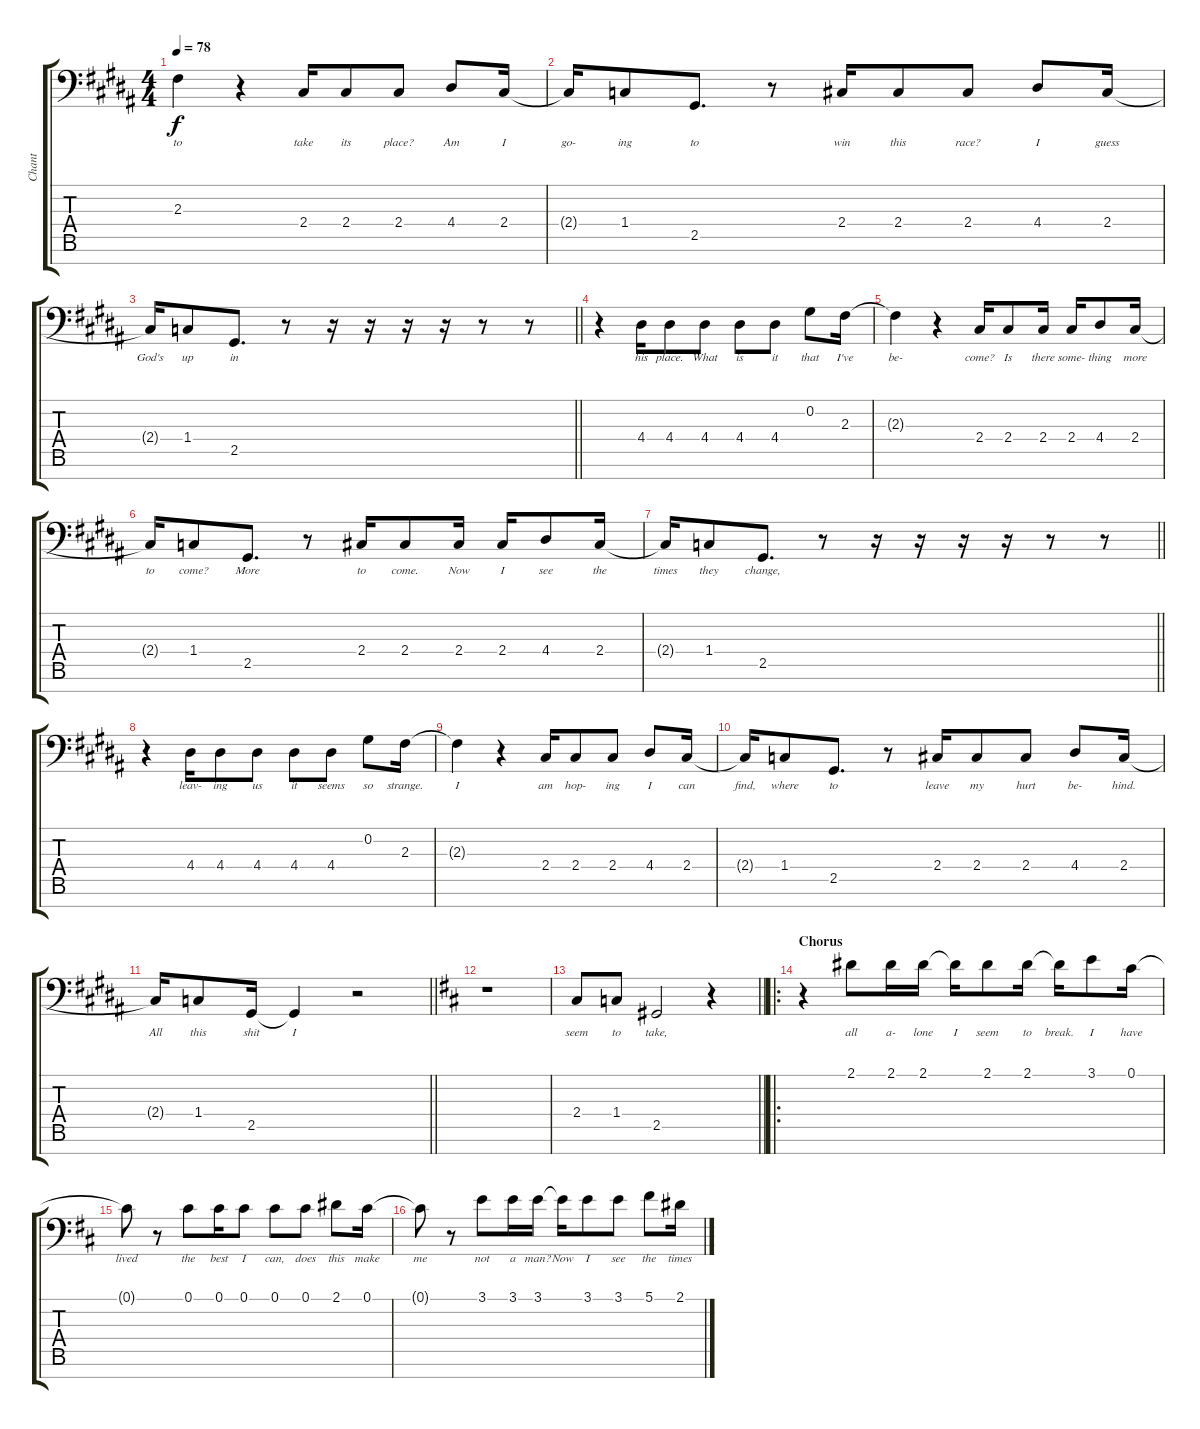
\track ("Chant" "Chant") {instrument trumpet}
\staff {score tabs}
\tuning (Db4 Ab3 E3 B2 Gb2 Db2 Ab1) {hide}
\ts (4 4)
\tempo 78
\clef f4
\ks b
2.3{t}.4{lyrics (0 "to") lyrics (1 "") lyrics (2 "") lyrics (3 "") lyrics (4 "") dy f} r.4 2.4.16{lyrics (0 "take") lyrics (1 "") lyrics (2 "") lyrics (3 "") lyrics (4 "")} 2.4.8{lyrics (0 "its") lyrics (1 "") lyrics (2 "") lyrics (3 "") lyrics (4 "")} 2.4.8{lyrics (0 "place?") lyrics (1 "") lyrics (2 "") lyrics (3 "") lyrics (4 "")} 4.4.8{lyrics (0 "Am") lyrics (1 "") lyrics (2 "") lyrics (3 "") lyrics (4 "")} 2.4.16{lyrics (0 "I") lyrics (1 "") lyrics (2 "") lyrics (3 "") lyrics (4 "")} |
2.4{t}.16{lyrics (0 "go-") lyrics (1 "") lyrics (2 "") lyrics (3 "") lyrics (4 "")} 1.4.8{lyrics (0 "ing") lyrics (1 "") lyrics (2 "") lyrics (3 "") lyrics (4 "")} 2.5.8{d lyrics (0 "to") lyrics (1 "") lyrics (2 "") lyrics (3 "") lyrics (4 "")} r.8 2.4.16{lyrics (0 "win") lyrics (1 "") lyrics (2 "") lyrics (3 "") lyrics (4 "")} 2.4.8{lyrics (0 "this") lyrics (1 "") lyrics (2 "") lyrics (3 "") lyrics (4 "")} 2.4.8{lyrics (0 "race?") lyrics (1 "") lyrics (2 "") lyrics (3 "") lyrics (4 "")} 4.4.8{lyrics (0 "I") lyrics (1 "") lyrics (2 "") lyrics (3 "") lyrics (4 "")} 2.4.16{lyrics (0 "guess") lyrics (1 "") lyrics (2 "") lyrics (3 "") lyrics (4 "")} |
\barLineRight lightlight
2.4{t}.16{lyrics (0 "God's") lyrics (1 "") lyrics (2 "") lyrics (3 "") lyrics (4 "")} 1.4.8{lyrics (0 "up") lyrics (1 "") lyrics (2 "") lyrics (3 "") lyrics (4 "")} 2.5.8{d lyrics (0 "in") lyrics (1 "") lyrics (2 "") lyrics (3 "") lyrics (4 "")} r.8 r.16 r.16 r.16 r.16 r.8 r.8 |
r.4 4.4.16{lyrics (0 "his") lyrics (1 "") lyrics (2 "") lyrics (3 "") lyrics (4 "")} 4.4.8{lyrics (0 "place.") lyrics (1 "") lyrics (2 "") lyrics (3 "") lyrics (4 "")} 4.4.8{lyrics (0 "What") lyrics (1 "") lyrics (2 "") lyrics (3 "") lyrics (4 "")} 4.4.8{lyrics (0 "is") lyrics (1 "") lyrics (2 "") lyrics (3 "") lyrics (4 "")} 4.4.8{lyrics (0 "it") lyrics (1 "") lyrics (2 "") lyrics (3 "") lyrics (4 "")} 0.2.8{lyrics (0 "that") lyrics (1 "") lyrics (2 "") lyrics (3 "") lyrics (4 "")} 2.3.16{lyrics (0 "I've") lyrics (1 "") lyrics (2 "") lyrics (3 "") lyrics (4 "")} |
2.3{t}.4{lyrics (0 "be-") lyrics (1 "") lyrics (2 "") lyrics (3 "") lyrics (4 "")} r.4 2.4.16{lyrics (0 "come?") lyrics (1 "") lyrics (2 "") lyrics (3 "") lyrics (4 "")} 2.4.8{lyrics (0 "Is") lyrics (1 "") lyrics (2 "") lyrics (3 "") lyrics (4 "")} 2.4.16{lyrics (0 "there") lyrics (1 "") lyrics (2 "") lyrics (3 "") lyrics (4 "")} 2.4.16{lyrics (0 "some-") lyrics (1 "") lyrics (2 "") lyrics (3 "") lyrics (4 "")} 4.4.8{lyrics (0 "thing") lyrics (1 "") lyrics (2 "") lyrics (3 "") lyrics (4 "")} 2.4.16{lyrics (0 "more") lyrics (1 "") lyrics (2 "") lyrics (3 "") lyrics (4 "")} |
2.4{t}.16{lyrics (0 "to") lyrics (1 "") lyrics (2 "") lyrics (3 "") lyrics (4 "")} 1.4.8{lyrics (0 "come?") lyrics (1 "") lyrics (2 "") lyrics (3 "") lyrics (4 "")} 2.5.8{d lyrics (0 "More") lyrics (1 "") lyrics (2 "") lyrics (3 "") lyrics (4 "")} r.8 2.4.16{lyrics (0 "to") lyrics (1 "") lyrics (2 "") lyrics (3 "") lyrics (4 "")} 2.4.8{lyrics (0 "come.") lyrics (1 "") lyrics (2 "") lyrics (3 "") lyrics (4 "")} 2.4.16{lyrics (0 "Now") lyrics (1 "") lyrics (2 "") lyrics (3 "") lyrics (4 "")} 2.4.16{lyrics (0 "I") lyrics (1 "") lyrics (2 "") lyrics (3 "") lyrics (4 "")} 4.4.8{lyrics (0 "see") lyrics (1 "") lyrics (2 "") lyrics (3 "") lyrics (4 "")} 2.4.16{lyrics (0 "the") lyrics (1 "") lyrics (2 "") lyrics (3 "") lyrics (4 "")} |
\barLineRight lightlight
2.4{t}.16{lyrics (0 "times") lyrics (1 "") lyrics (2 "") lyrics (3 "") lyrics (4 "")} 1.4.8{lyrics (0 "they") lyrics (1 "") lyrics (2 "") lyrics (3 "") lyrics (4 "")} 2.5.8{d lyrics (0 "change,") lyrics (1 "") lyrics (2 "") lyrics (3 "") lyrics (4 "")} r.8 r.16 r.16 r.16 r.16 r.8 r.8 |
r.4 4.4.16{lyrics (0 "leav-") lyrics (1 "") lyrics (2 "") lyrics (3 "") lyrics (4 "")} 4.4.8{lyrics (0 "ing") lyrics (1 "") lyrics (2 "") lyrics (3 "") lyrics (4 "")} 4.4.8{lyrics (0 "us") lyrics (1 "") lyrics (2 "") lyrics (3 "") lyrics (4 "")} 4.4.8{lyrics (0 "it") lyrics (1 "") lyrics (2 "") lyrics (3 "") lyrics (4 "")} 4.4.8{lyrics (0 "seems") lyrics (1 "") lyrics (2 "") lyrics (3 "") lyrics (4 "")} 0.2.8{lyrics (0 "so") lyrics (1 "") lyrics (2 "") lyrics (3 "") lyrics (4 "")} 2.3.16{lyrics (0 "strange.") lyrics (1 "") lyrics (2 "") lyrics (3 "") lyrics (4 "")} |
2.3{t}.4{lyrics (0 "I") lyrics (1 "") lyrics (2 "") lyrics (3 "") lyrics (4 "")} r.4 2.4.16{lyrics (0 "am") lyrics (1 "") lyrics (2 "") lyrics (3 "") lyrics (4 "")} 2.4.8{lyrics (0 "hop-") lyrics (1 "") lyrics (2 "") lyrics (3 "") lyrics (4 "")} 2.4.8{lyrics (0 "ing") lyrics (1 "") lyrics (2 "") lyrics (3 "") lyrics (4 "")} 4.4.8{lyrics (0 "I") lyrics (1 "") lyrics (2 "") lyrics (3 "") lyrics (4 "")} 2.4.16{lyrics (0 "can") lyrics (1 "") lyrics (2 "") lyrics (3 "") lyrics (4 "")} |
2.4{t}.16{lyrics (0 "find,") lyrics (1 "") lyrics (2 "") lyrics (3 "") lyrics (4 "")} 1.4.8{lyrics (0 "where") lyrics (1 "") lyrics (2 "") lyrics (3 "") lyrics (4 "")} 2.5.8{d lyrics (0 "to") lyrics (1 "") lyrics (2 "") lyrics (3 "") lyrics (4 "")} r.8 2.4.16{lyrics (0 "leave") lyrics (1 "") lyrics (2 "") lyrics (3 "") lyrics (4 "")} 2.4.8{lyrics (0 "my") lyrics (1 "") lyrics (2 "") lyrics (3 "") lyrics (4 "")} 2.4.8{lyrics (0 "hurt") lyrics (1 "") lyrics (2 "") lyrics (3 "") lyrics (4 "")} 4.4.8{lyrics (0 "be-") lyrics (1 "") lyrics (2 "") lyrics (3 "") lyrics (4 "")} 2.4.16{lyrics (0 "hind.") lyrics (1 "") lyrics (2 "") lyrics (3 "") lyrics (4 "")} |
\barLineRight lightlight
2.4{t}.16{lyrics (0 "All") lyrics (1 "") lyrics (2 "") lyrics (3 "") lyrics (4 "")} 1.4.8{lyrics (0 "this") lyrics (1 "") lyrics (2 "") lyrics (3 "") lyrics (4 "")} 2.5.16{lyrics (0 "shit") lyrics (1 "") lyrics (2 "") lyrics (3 "") lyrics (4 "")} 2.5{t}.4{lyrics (0 "I") lyrics (1 "") lyrics (2 "") lyrics (3 "") lyrics (4 "")} r.2 |
\ks d
r.1 |
\barLineRight lightlight
2.4.8{lyrics (0 "seem") lyrics (1 "") lyrics (2 "") lyrics (3 "") lyrics (4 "")} 1.4.8{lyrics (0 "to") lyrics (1 "") lyrics (2 "") lyrics (3 "") lyrics (4 "")} 2.5.2{lyrics (0 "take,") lyrics (1 "") lyrics (2 "") lyrics (3 "") lyrics (4 "")} r.4 |
\ro
\section ("" "Chorus")
r.4 2.1.8{lyrics (0 "all") lyrics (1 "") lyrics (2 "") lyrics (3 "") lyrics (4 "")} 2.1.16{lyrics (0 "a-") lyrics (1 "") lyrics (2 "") lyrics (3 "") lyrics (4 "")} 2.1.16{lyrics (0 "lone") lyrics (1 "") lyrics (2 "") lyrics (3 "") lyrics (4 "")} 2.1{t}.16{lyrics (0 "I") lyrics (1 "") lyrics (2 "") lyrics (3 "") lyrics (4 "")} 2.1.8{lyrics (0 "seem") lyrics (1 "") lyrics (2 "") lyrics (3 "") lyrics (4 "")} 2.1.16{lyrics (0 "to") lyrics (1 "") lyrics (2 "") lyrics (3 "") lyrics (4 "")} 2.1{t}.16{lyrics (0 "break.") lyrics (1 "") lyrics (2 "") lyrics (3 "") lyrics (4 "")} 3.1.8{lyrics (0 "I") lyrics (1 "") lyrics (2 "") lyrics (3 "") lyrics (4 "")} 0.1.16{lyrics (0 "have") lyrics (1 "") lyrics (2 "") lyrics (3 "") lyrics (4 "")} |
0.1{t}.8{lyrics (0 "lived") lyrics (1 "") lyrics (2 "") lyrics (3 "") lyrics (4 "")} r.8 0.1.8{lyrics (0 "the") lyrics (1 "") lyrics (2 "") lyrics (3 "") lyrics (4 "")} 0.1.16{lyrics (0 "best") lyrics (1 "") lyrics (2 "") lyrics (3 "") lyrics (4 "")} 0.1.8{lyrics (0 "I") lyrics (1 "") lyrics (2 "") lyrics (3 "") lyrics (4 "")} 0.1.8{lyrics (0 "can,") lyrics (1 "") lyrics (2 "") lyrics (3 "") lyrics (4 "")} 0.1.8{lyrics (0 "does") lyrics (1 "") lyrics (2 "") lyrics (3 "") lyrics (4 "")} 2.1.8{lyrics (0 "this") lyrics (1 "") lyrics (2 "") lyrics (3 "") lyrics (4 "")} 0.1.16{lyrics (0 "make") lyrics (1 "") lyrics (2 "") lyrics (3 "") lyrics (4 "")} |
0.1{t}.8{lyrics (0 "me") lyrics (1 "") lyrics (2 "") lyrics (3 "") lyrics (4 "")} r.8 3.1.8{lyrics (0 "not") lyrics (1 "") lyrics (2 "") lyrics (3 "") lyrics (4 "")} 3.1.16{lyrics (0 "a") lyrics (1 "") lyrics (2 "") lyrics (3 "") lyrics (4 "")} 3.1.16{lyrics (0 "man?") lyrics (1 "") lyrics (2 "") lyrics (3 "") lyrics (4 "")} 3.1{t}.16{lyrics (0 "Now") lyrics (1 "") lyrics (2 "") lyrics (3 "") lyrics (4 "")} 3.1.8{lyrics (0 "I") lyrics (1 "") lyrics (2 "") lyrics (3 "") lyrics (4 "")} 3.1.8{lyrics (0 "see") lyrics (1 "") lyrics (2 "") lyrics (3 "") lyrics (4 "")} 5.1.8{lyrics (0 "the") lyrics (1 "") lyrics (2 "") lyrics (3 "") lyrics (4 "")} 2.1.16{lyrics (0 "times") lyrics (1 "") lyrics (2 "") lyrics (3 "") lyrics (4 "")}
